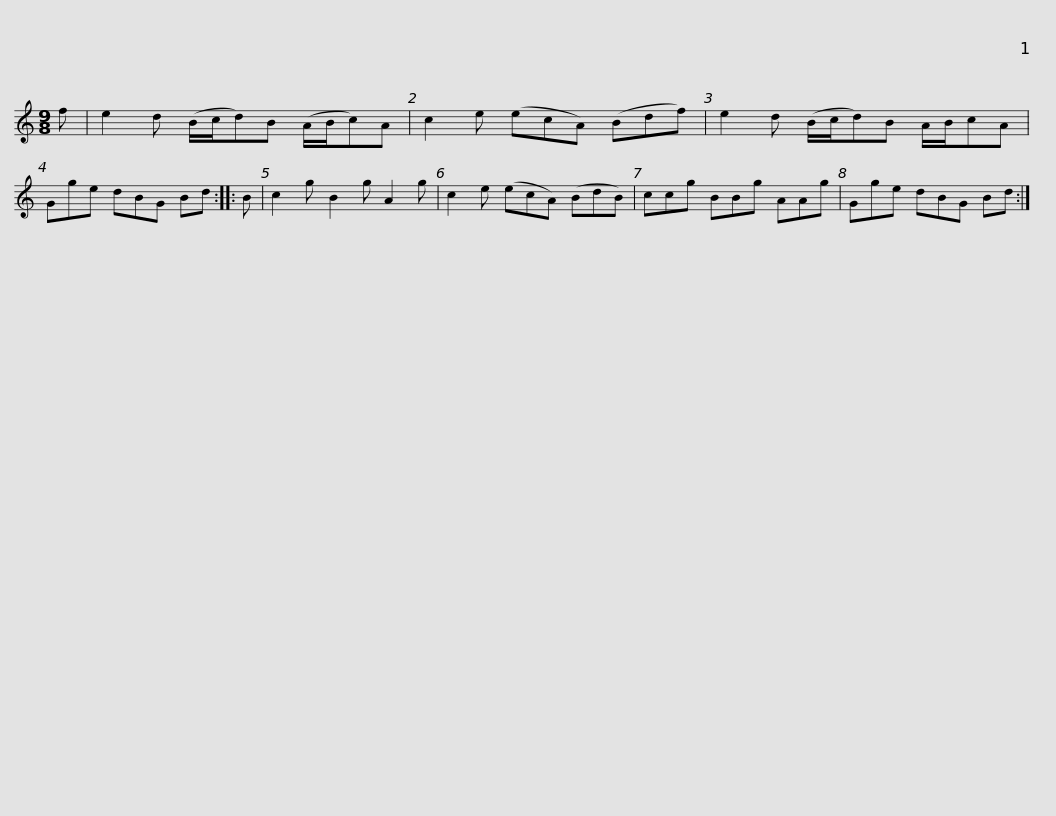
X:1
L:1/8
M:9/8
I:linebreak $
K:C
V:1 treble
V:1
 f | e2 d (B/c/d)B (A/B/c)A | c2 e (ecA) (Bdf) | e2 d (B/c/d)B A/B/cA | Gge dBG Bd :: %5
 B | c2 g B2 g A2 g |$ c2 e (ecA) (BdB) | ccg BBg AAg | Gge dBG Bd :| %10
